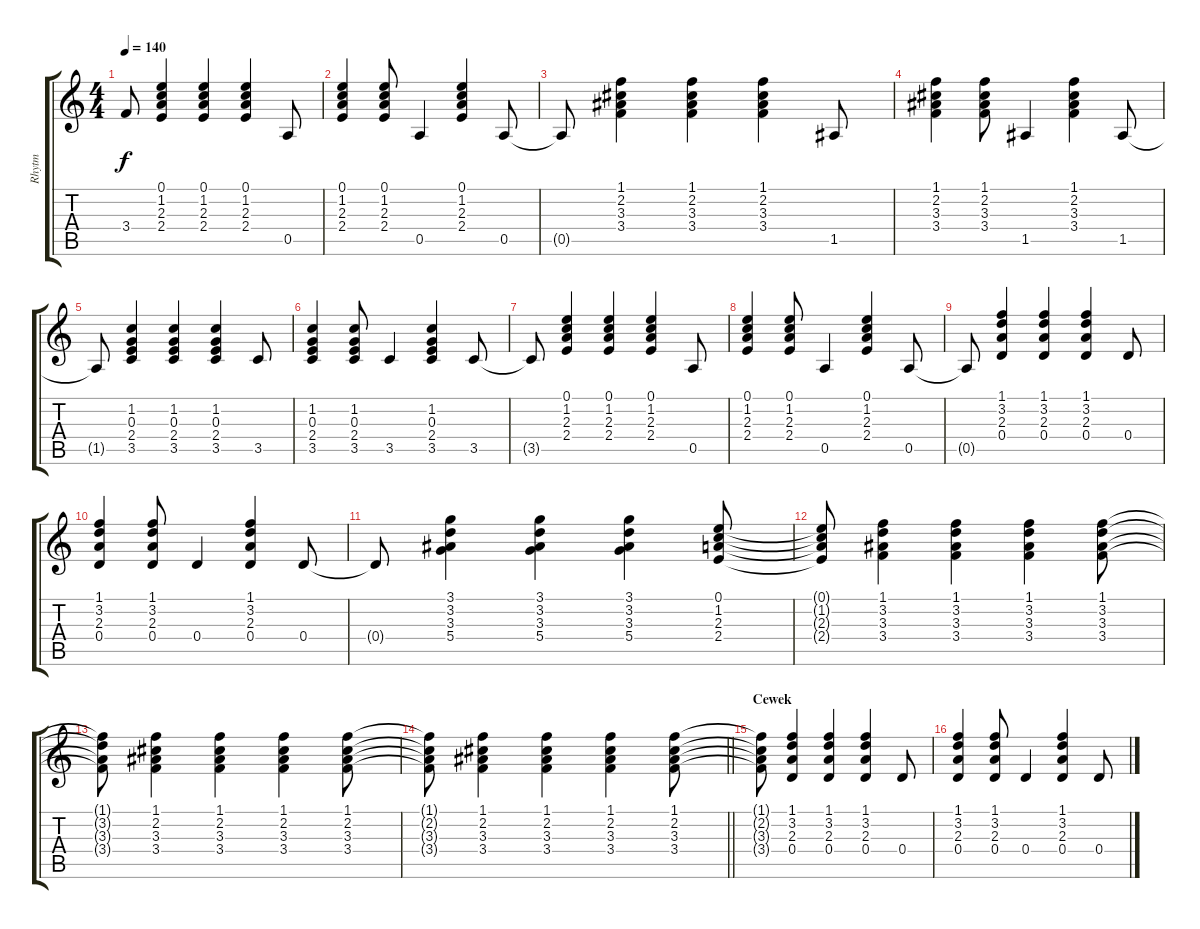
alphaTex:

\track ("Rhytm" "Rhytm") {instrument acousticguitarsteel}
\staff {score tabs}
\tuning (E4 B3 G3 D3 A2 E2) {hide}
\ts (4 4)
\tempo 140
\clef g2
\ks c
3.4{t}.8{dy f} (0.1 1.2 2.3 2.4).4 (0.1 1.2 2.3 2.4).4 (0.1 1.2 2.3 2.4).4 0.5.8 |
(0.1 1.2 2.3 2.4).4 (0.1 1.2 2.3 2.4).8 0.5.4 (0.1 1.2 2.3 2.4).4 0.5.8 |
0.5{t}.8 (1.1 2.2 3.3 3.4).4 (1.1 2.2 3.3 3.4).4 (1.1 2.2 3.3 3.4).4 1.5.8 |
(1.1 2.2 3.3 3.4).4 (1.1 2.2 3.3 3.4).8 1.5.4 (1.1 2.2 3.3 3.4).4 1.5.8 |
1.5{t}.8 (1.2 0.3 2.4 3.5).4 (1.2 0.3 2.4 3.5).4 (1.2 0.3 2.4 3.5).4 3.5.8 |
(1.2 0.3 2.4 3.5).4 (1.2 0.3 2.4 3.5).8 3.5.4 (1.2 0.3 2.4 3.5).4 3.5.8 |
3.5{t}.8 (0.1 1.2 2.3 2.4).4 (0.1 1.2 2.3 2.4).4 (0.1 1.2 2.3 2.4).4 0.5.8 |
(0.1 1.2 2.3 2.4).4 (0.1 1.2 2.3 2.4).8 0.5.4 (0.1 1.2 2.3 2.4).4 0.5.8 |
0.5{t}.8 (1.1 3.2 2.3 0.4).4 (1.1 3.2 2.3 0.4).4 (1.1 3.2 2.3 0.4).4 0.4.8 |
(1.1 3.2 2.3 0.4).4 (1.1 3.2 2.3 0.4).8 0.4.4 (1.1 3.2 2.3 0.4).4 0.4.8 |
0.4{t}.8 (3.1 3.2 3.3 5.4).4 (3.1 3.2 3.3 5.4).4 (3.1 3.2 3.3 5.4).4 (0.1 1.2 2.3 2.4).8 |
(0.1{t} 1.2{t} 2.3{t} 2.4{t}).8 (1.1 3.2 3.3 3.4).4 (1.1 3.2 3.3 3.4).4 (1.1 3.2 3.3 3.4).4 (1.1 3.2 3.3 3.4).8 |
(1.1{t} 3.2{t} 3.3{t} 3.4{t}).8 (1.1 2.2 3.3 3.4).4 (1.1 2.2 3.3 3.4).4 (1.1 2.2 3.3 3.4).4 (1.1 2.2 3.3 3.4).8 |
\barLineRight lightlight
(1.1{t} 2.2{t} 3.3{t} 3.4{t}).8 (1.1 2.2 3.3 3.4).4 (1.1 2.2 3.3 3.4).4 (1.1 2.2 3.3 3.4).4 (1.1 2.2 3.3 3.4).8 |
\section ("" "Cewek")
(1.1{t} 2.2{t} 3.3{t} 3.4{t}).8 (1.1 3.2 2.3 0.4).4 (1.1 3.2 2.3 0.4).4 (1.1 3.2 2.3 0.4).4 0.4.8 |
(1.1 3.2 2.3 0.4).4 (1.1 3.2 2.3 0.4).8 0.4.4 (1.1 3.2 2.3 0.4).4 0.4.8
